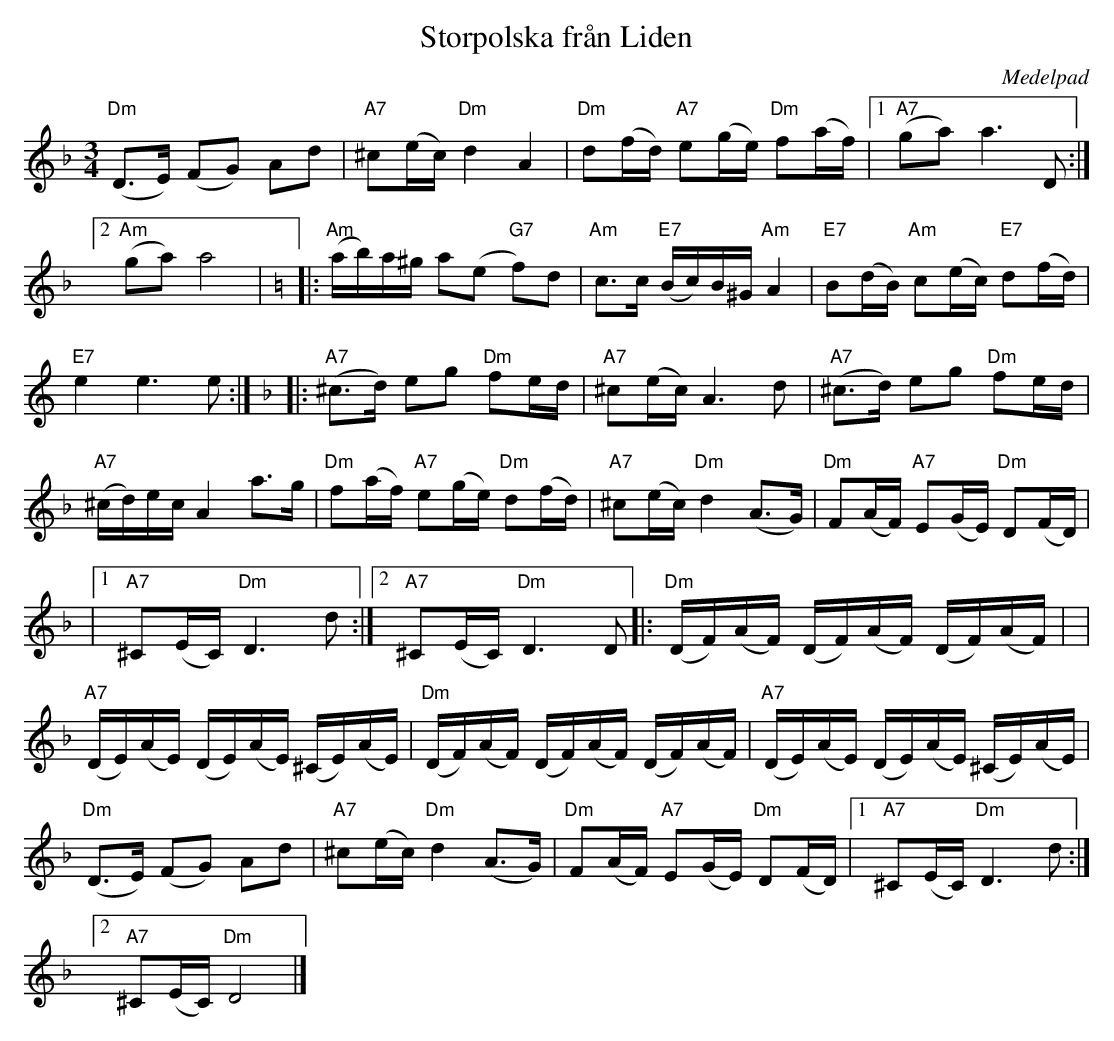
X:1
T:Storpolska från Liden
O:Medelpad
L:1/16
M:3/4
K:Dm
V:1
"Dm"(D3E) (F2G2) A2d2 | "A7"^c2(ec) "Dm"d4 A4 | "Dm"d2(fd) "A7"e2(ge) "Dm"f2(af) |1 "A7"(g2a2) a6 D2 :|2
"Am"(g2a2) a8 | [K:Am] |: "Am"(ab)a^g a2(e2 "G7"f2)d2 | "Am"c3c "E7"(Bc)B^G "Am"A4 | "E7"B2(dB) "Am"c2(ec) "E7"d2(fd) |
"E7"e4 e6 e2 :| [K:Dm] |: "A7"(^c3d) e2g2 "Dm"f2ed | "A7"^c2(ec) A6 d2 | "A7"(^c3d) e2g2 "Dm"f2ed |
"A7"(^cd)ec A4 a3g | "Dm"f2(af) "A7"e2(ge) "Dm"d2(fd) | "A7"^c2(ec) "Dm"d4 (A3G) | "Dm"F2(AF) "A7"E2(GE) "Dm"D2(FD) |
|1 "A7"^C2(EC) "Dm"D6 d2 :|2 "A7"^C2(EC) "Dm"D6 D2 |: "Dm"(DF)(AF) (DF)(AF) (DF)(AF) | |
"A7"(DE)(AE) (DE)(AE) (^CE)(AE) | "Dm"(DF)(AF) (DF)(AF) (DF)(AF) | "A7"(DE)(AE) (DE)(AE) (^CE)(AE) |
"Dm"(D3E) (F2G2) A2d2 | "A7"^c2(ec) "Dm"d4 (A3G) | "Dm"F2(AF) "A7"E2(GE) "Dm"D2(FD) |1 "A7"^C2(EC) "Dm"D6 d2 :|2
"A7"^C2(EC) "Dm"D8 |]
